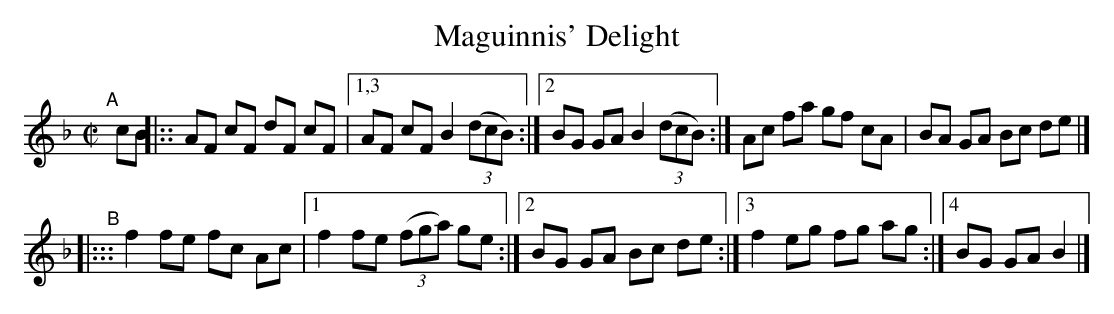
X:1
T: Maguinnis' Delight
M: C|
L: 1/8
K: F
"^A"[|] cB |::\
AF cF dF cF |[1,3 AF cF B2 ((3dcB) \
           :|[2 BG GA B2 ((3dcB) :|\
Ac fa gf cA | BA GA Bc de |]
"^B"|:::\
f2 fe fc Ac |[1 f2 fe ((3fga) ge \
           :|[2 BG GA Bc de \
           :|[3 f2 eg fg ag \
           :|[4 BG GA B2 |]
